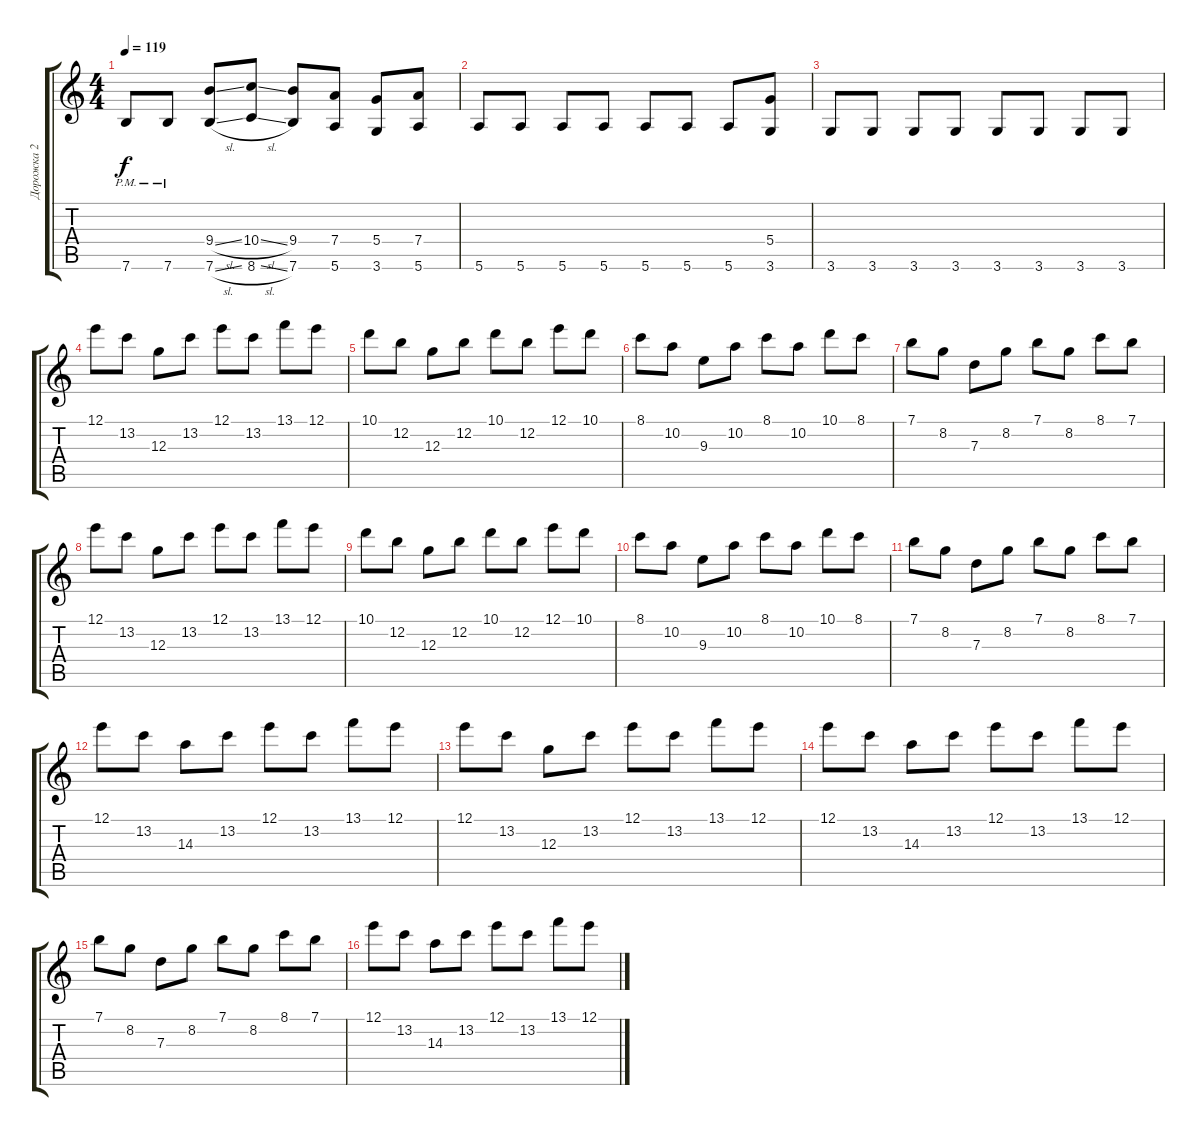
\track ("Дорожка 2" "Дорожка 2") {instrument distortionguitar}
\staff {score tabs}
\tuning (E4 B3 G3 D3 A2 E2) {hide}
\ts (4 4)
\tempo 119
\clef g2
\ks c
7.6{pm}.8{dy f} 7.6{pm}.8 (9.4{sl} 7.6{sl}).8 (10.4{sl} 8.6{sl}).8 (9.4 7.6).8 (7.4 5.6).8 (5.4 3.6).8 (7.4 5.6).8 |
5.6.8 5.6.8 5.6.8 5.6.8 5.6.8 5.6.8 5.6.8 (5.4 3.6).8 |
3.6.8 3.6.8 3.6.8 3.6.8 3.6.8 3.6.8 3.6.8 3.6.8 |
12.1.8 13.2.8 12.3.8 13.2.8 12.1.8 13.2.8 13.1.8 12.1.8 |
10.1.8 12.2.8 12.3.8 12.2.8 10.1.8 12.2.8 12.1.8 10.1.8 |
8.1.8 10.2.8 9.3.8 10.2.8 8.1.8 10.2.8 10.1.8 8.1.8 |
7.1.8 8.2.8 7.3.8 8.2.8 7.1.8 8.2.8 8.1.8 7.1.8 |
12.1.8 13.2.8 12.3.8 13.2.8 12.1.8 13.2.8 13.1.8 12.1.8 |
10.1.8 12.2.8 12.3.8 12.2.8 10.1.8 12.2.8 12.1.8 10.1.8 |
8.1.8 10.2.8 9.3.8 10.2.8 8.1.8 10.2.8 10.1.8 8.1.8 |
7.1.8 8.2.8 7.3.8 8.2.8 7.1.8 8.2.8 8.1.8 7.1.8 |
12.1.8 13.2.8 14.3.8 13.2.8 12.1.8 13.2.8 13.1.8 12.1.8 |
12.1.8 13.2.8 12.3.8 13.2.8 12.1.8 13.2.8 13.1.8 12.1.8 |
12.1.8 13.2.8 14.3.8 13.2.8 12.1.8 13.2.8 13.1.8 12.1.8 |
7.1.8 8.2.8 7.3.8 8.2.8 7.1.8 8.2.8 8.1.8 7.1.8 |
12.1.8 13.2.8 14.3.8 13.2.8 12.1.8 13.2.8 13.1.8 12.1.8
